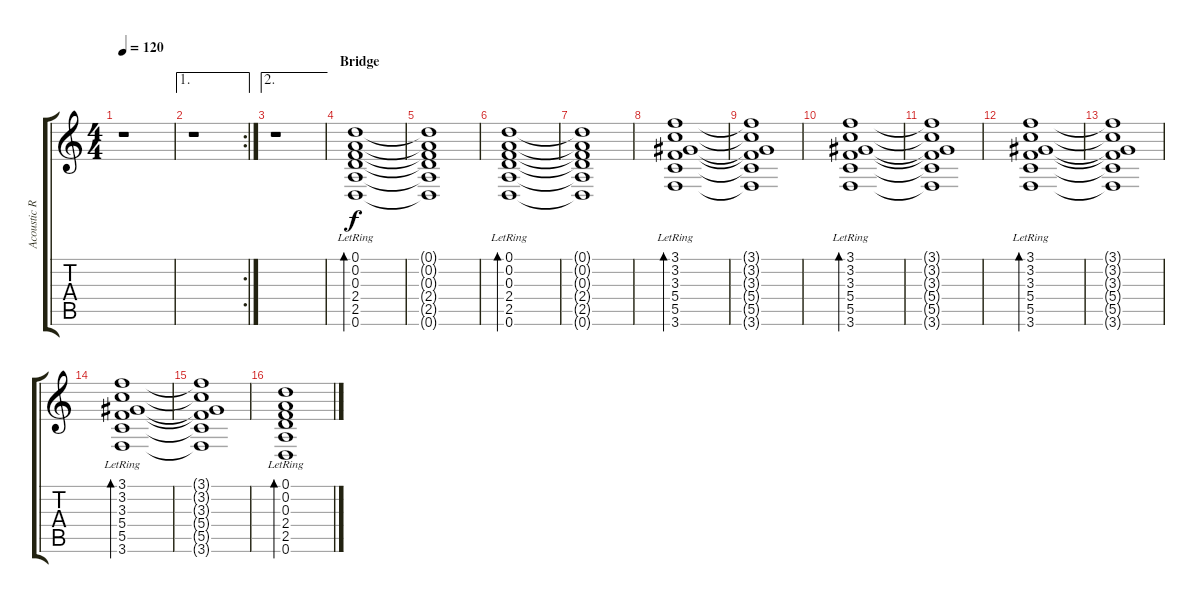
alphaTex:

\track ("Acoustic Rhytm" "Acoustic R") {instrument acousticguitarsteel}
\staff {score tabs}
\tuning (D4 A3 F3 C3 G2 D2) {hide}
\ts (4 4)
\tempo 120
\clef g2
\ks c
r.1{dy f} |
\ae 1
\rc 2
r.1 |
\ae 2
r.1 |
\section ("" "Bridge")
(0.1{lr} 0.2{lr} 0.3{lr} 2.4{lr} 2.5{lr} 0.6{lr}).1{bd 480} |
(0.1{t} 0.2{t} 0.3{t} 2.4{t} 2.5{t} 0.6{t}).1 |
(0.1{lr} 0.2{lr} 0.3{lr} 2.4{lr} 2.5{lr} 0.6{lr}).1{bd 480} |
(0.1{t} 0.2{t} 0.3{t} 2.4{t} 2.5{t} 0.6{t}).1 |
(3.1{lr} 3.2{lr} 3.3{lr} 5.4{lr} 5.5{lr} 3.6{lr}).1{bd 480} |
(3.1{t} 3.2{t} 3.3{t} 5.4{t} 5.5{t} 3.6{t}).1 |
(3.1{lr} 3.2{lr} 3.3{lr} 5.4{lr} 5.5{lr} 3.6{lr}).1{bd 480} |
(3.1{t} 3.2{t} 3.3{t} 5.4{t} 5.5{t} 3.6{t}).1 |
(3.1{lr} 3.2{lr} 3.3{lr} 5.4{lr} 5.5{lr} 3.6{lr}).1{bd 480} |
(3.1{t} 3.2{t} 3.3{t} 5.4{t} 5.5{t} 3.6{t}).1 |
(3.1{lr} 3.2{lr} 3.3{lr} 5.4{lr} 5.5{lr} 3.6{lr}).1{bd 480} |
(3.1{t} 3.2{t} 3.3{t} 5.4{t} 5.5{t} 3.6{t}).1 |
(0.1{lr} 0.2{lr} 0.3{lr} 2.4{lr} 2.5{lr} 0.6{lr}).1{bd 480}
